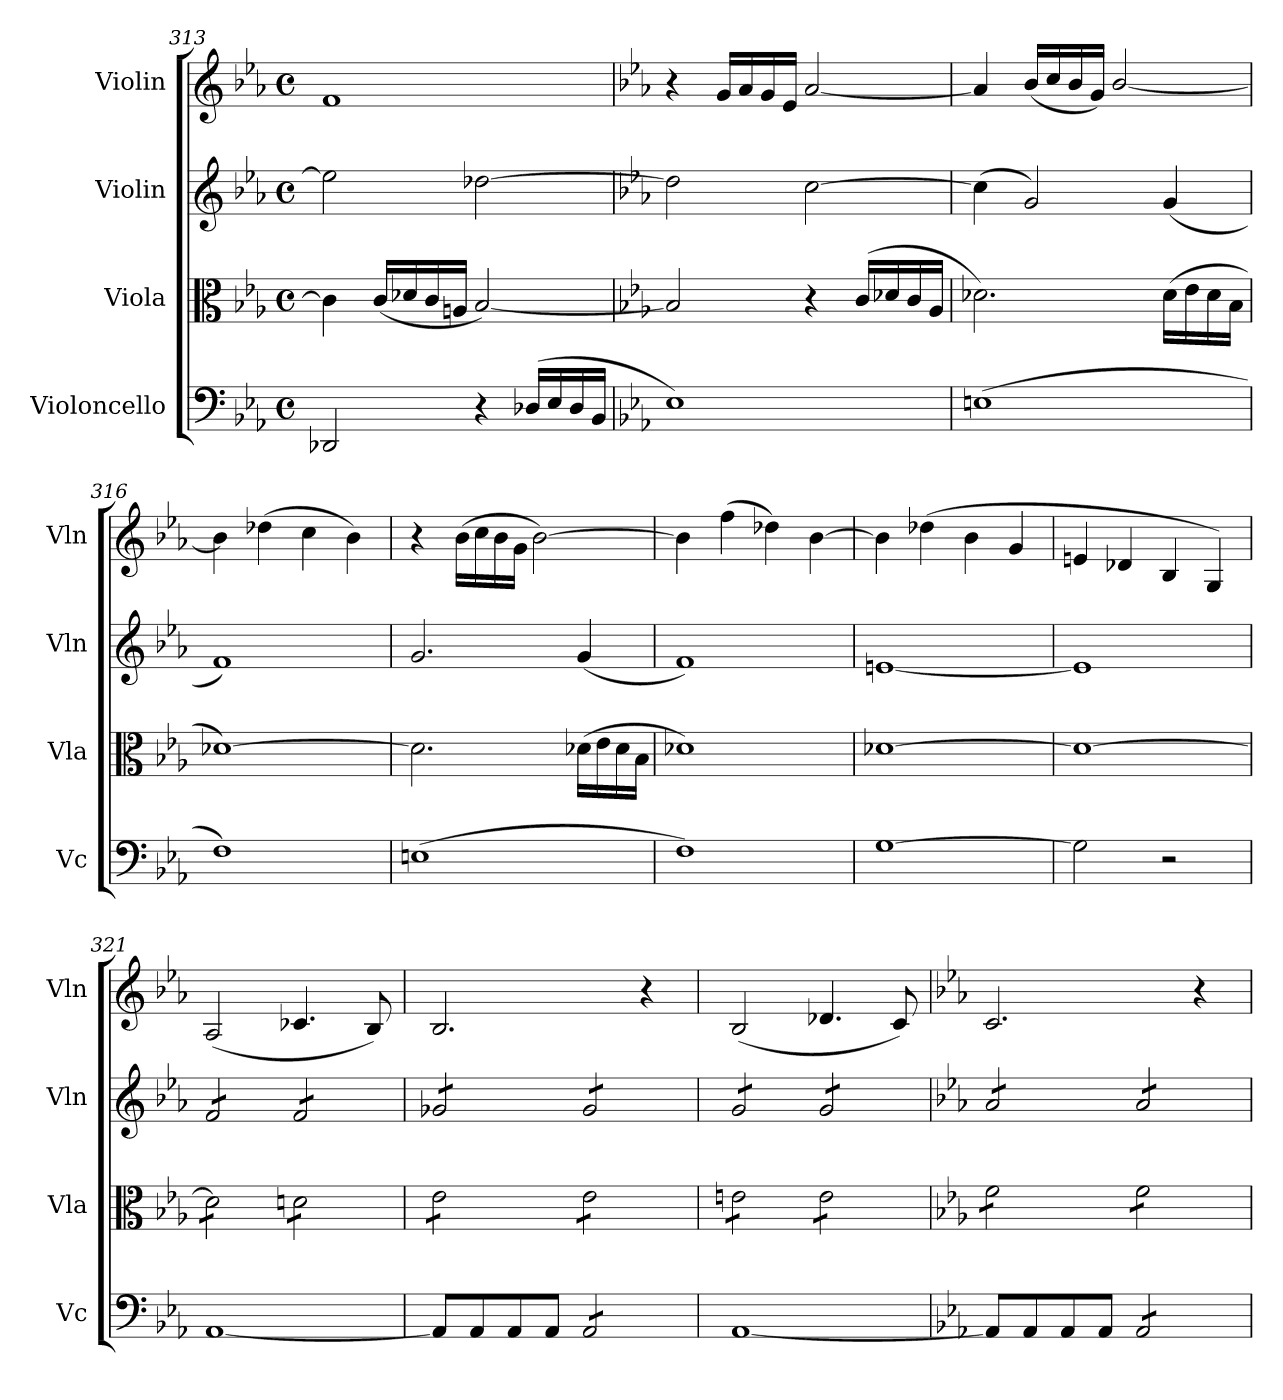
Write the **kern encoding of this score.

**kern	**kern	**kern	**kern
*part4	*part3	*part2	*part1
*staff4	*staff3	*staff2	*staff1
*I"Violoncello	*I"Viola	*I"Violin	*I"Violin
*I'Vc	*I'Vla	*I'Vln	*I'Vln
*clefF4	*clefC3	*clefG2	*clefG2
*k[b-e-a-]	*k[b-e-a-]	*k[b-e-a-]	*k[b-e-a-]
*M4/4	*M4/4	*M4/4	*M4/4
*met(c)	*met(c)	*met(c)	*met(c)
=313	=313	=313	=313
2DD-X/	4c\]	2ee-\]	1f
.	(16c/LL	.	.
.	16d-X/	.	.
.	16c/	.	.
.	16An/JJ	.	.
4r	[2B-/)	[2dd-X\	.
(>16D-X/LL	.	.	.
16E-/	.	.	.
16D-/	.	.	.
16BB-/JJ	.	.	.
!!LO:LB:g=z
=314	=314	=314	=314
*k[b-e-a-]	*k[b-e-a-]	*k[b-e-a-]	*k[b-e-a-]
1E-)	2B-/]	2dd-\]	4r
.	.	.	16g/LL
.	.	.	16a-/
.	.	.	16g/
.	.	.	16e-/JJ
.	4r	[2cc\	[2a-/
.	(>16c/LL	.	.
.	16d-X/	.	.
.	16c/	.	.
.	16A-/JJ	.	.
=315	=315	=315	=315
(>1En	2.d-X\)	(4cc\]	4a-/]
.	.	2g/)	(16b-/LL
.	.	.	16cc/
.	.	.	16b-/
.	.	.	16g/JJ)
.	.	.	[2b-/
.	(16d-\LL	(4g/	.
.	16e-\	.	.
.	16d-\	.	.
.	16B-\JJ	.	.
=316	=316	=316	=316
1F)	[1d-X)	1f)	4b-\]
.	.	.	(4dd-X\
.	.	.	4cc\
.	.	.	4b-\)
=317	=317	=317	=317
(>1En	2.d-\]	2.g/	4r
.	.	.	(16b-\LL
.	.	.	16cc\
.	.	.	16b-\
.	.	.	16g\JJ
.	.	.	[2b-\)
.	(16d-X\LL	(4g/	.
.	16e-\	.	.
.	16d-\	.	.
.	16B-\JJ	.	.
=318	=318	=318	=318
1F)	1d-X)	1f)	4b-\]
.	.	.	(4ff\
.	.	.	4dd-X\)
.	.	.	[4b-\
=319	=319	=319	=319
[1G	[1d-X	[1en	4b-\]
.	.	.	(4dd-X\
.	.	.	4b-\
.	.	.	4g/
=320	=320	=320	=320
2G\]	1d-_	1e]	4en/
.	.	.	4d-X/
2r	.	.	4B-/
.	.	.	4G/)
=321	=321	=321	=321
*	*tremolo	*	*
*	*	*tremolo	*
[1AA-	8d-\]L	8f/L	(2A-/
.	8d-\	8f/	.
.	8d-\	8f/	.
.	8d-\J	8f/J	.
.	8dn\L	8f/L	4.c-X/
.	8dn\	8f/	.
.	8dn\	8f/	.
.	8dn\J	8f/J	8B-/)
=322	=322	=322	=322
8AA-/L]	8e-\L	8g-X/L	2.B-/
8AA-/	8e-\	8g-X/	.
8AA-/	8e-\	8g-X/	.
8AA-/J	8e-\J	8g-X/J	.
*tremolo	*	*	*
8AA-/L	8e-\L	8g-/L	.
8AA-/	8e-\	8g-/	.
8AA-/	8e-\	8g-/	4r
8AA-/J	8e-\J	8g-/J	.
*Xtremolo	*	*	*
=323	=323	=323	=323
[1AA-	8en\L	8g/L	(2B-/
.	8en\	8g/	.
.	8en\	8g/	.
.	8en\J	8g/J	.
.	8e\L	8g/L	4.d-X/
.	8e\	8g/	.
.	8e\	8g/	.
.	8e\J	8g/J	8c/)
!!LO:LB:g=z
=324	=324	=324	=324
*	*	*	*k[b-e-a-]
8AA-/L]	8f\L	8a-/L	2.c/
8AA-/	8f\	8a-/	.
8AA-/	8f\	8a-/	.
8AA-/J	8f\J	8a-/J	.
*tremolo	*	*	*
8AA-/L	8f\L	8a-/L	.
8AA-/	8f\	8a-/	.
8AA-/	8f\	8a-/	4r
8AA-/J	8f\J	8a-/J	.
*	*	*Xtremolo	*
*	*Xtremolo	*	*
*Xtremolo	*	*	*
=	=	=	=
*-	*-	*-	*-
